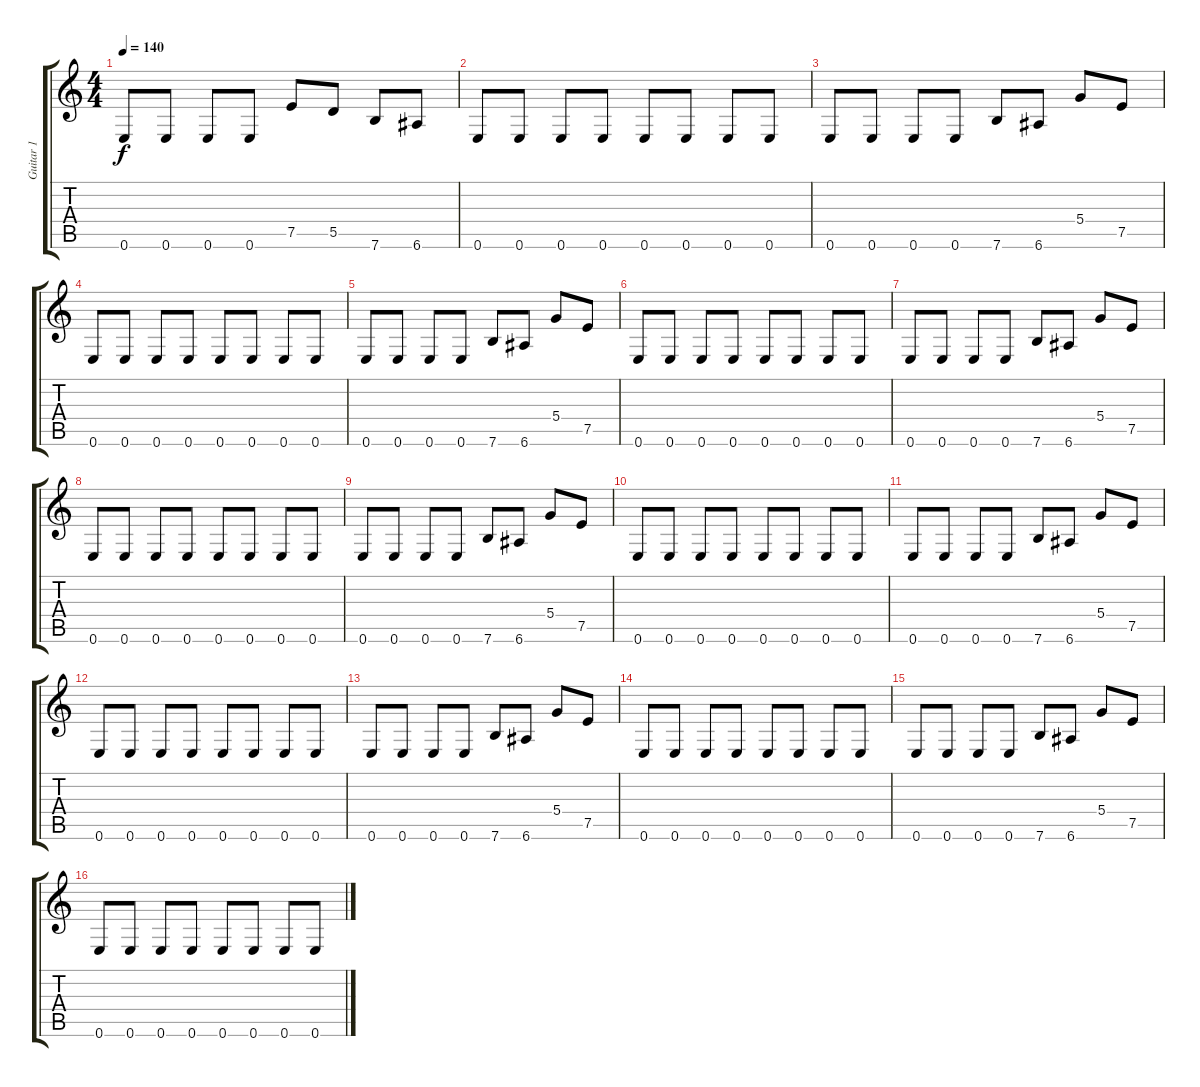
\track ("Guitar 1" "Guitar 1") {instrument overdrivenguitar}
\staff {score tabs}
\tuning (E4 B3 G3 D3 A2 E2) {hide}
\ts (4 4)
\tempo 140
\clef g2
\ks c
0.6.8{dy f} 0.6.8 0.6.8 0.6.8 7.5.8 5.5.8 7.6.8 6.6.8 |
0.6.8 0.6.8 0.6.8 0.6.8 0.6.8 0.6.8 0.6.8 0.6.8 |
0.6.8 0.6.8 0.6.8 0.6.8 7.6.8 6.6.8 5.4.8 7.5.8 |
0.6.8 0.6.8 0.6.8 0.6.8 0.6.8 0.6.8 0.6.8 0.6.8 |
0.6.8 0.6.8 0.6.8 0.6.8 7.6.8 6.6.8 5.4.8 7.5.8 |
0.6.8 0.6.8 0.6.8 0.6.8 0.6.8 0.6.8 0.6.8 0.6.8 |
0.6.8 0.6.8 0.6.8 0.6.8 7.6.8 6.6.8 5.4.8 7.5.8 |
0.6.8 0.6.8 0.6.8 0.6.8 0.6.8 0.6.8 0.6.8 0.6.8 |
0.6.8 0.6.8 0.6.8 0.6.8 7.6.8 6.6.8 5.4.8 7.5.8 |
0.6.8 0.6.8 0.6.8 0.6.8 0.6.8 0.6.8 0.6.8 0.6.8 |
0.6.8 0.6.8 0.6.8 0.6.8 7.6.8 6.6.8 5.4.8 7.5.8 |
0.6.8 0.6.8 0.6.8 0.6.8 0.6.8 0.6.8 0.6.8 0.6.8 |
0.6.8 0.6.8 0.6.8 0.6.8 7.6.8 6.6.8 5.4.8 7.5.8 |
0.6.8 0.6.8 0.6.8 0.6.8 0.6.8 0.6.8 0.6.8 0.6.8 |
0.6.8 0.6.8 0.6.8 0.6.8 7.6.8 6.6.8 5.4.8 7.5.8 |
0.6.8 0.6.8 0.6.8 0.6.8 0.6.8 0.6.8 0.6.8 0.6.8
